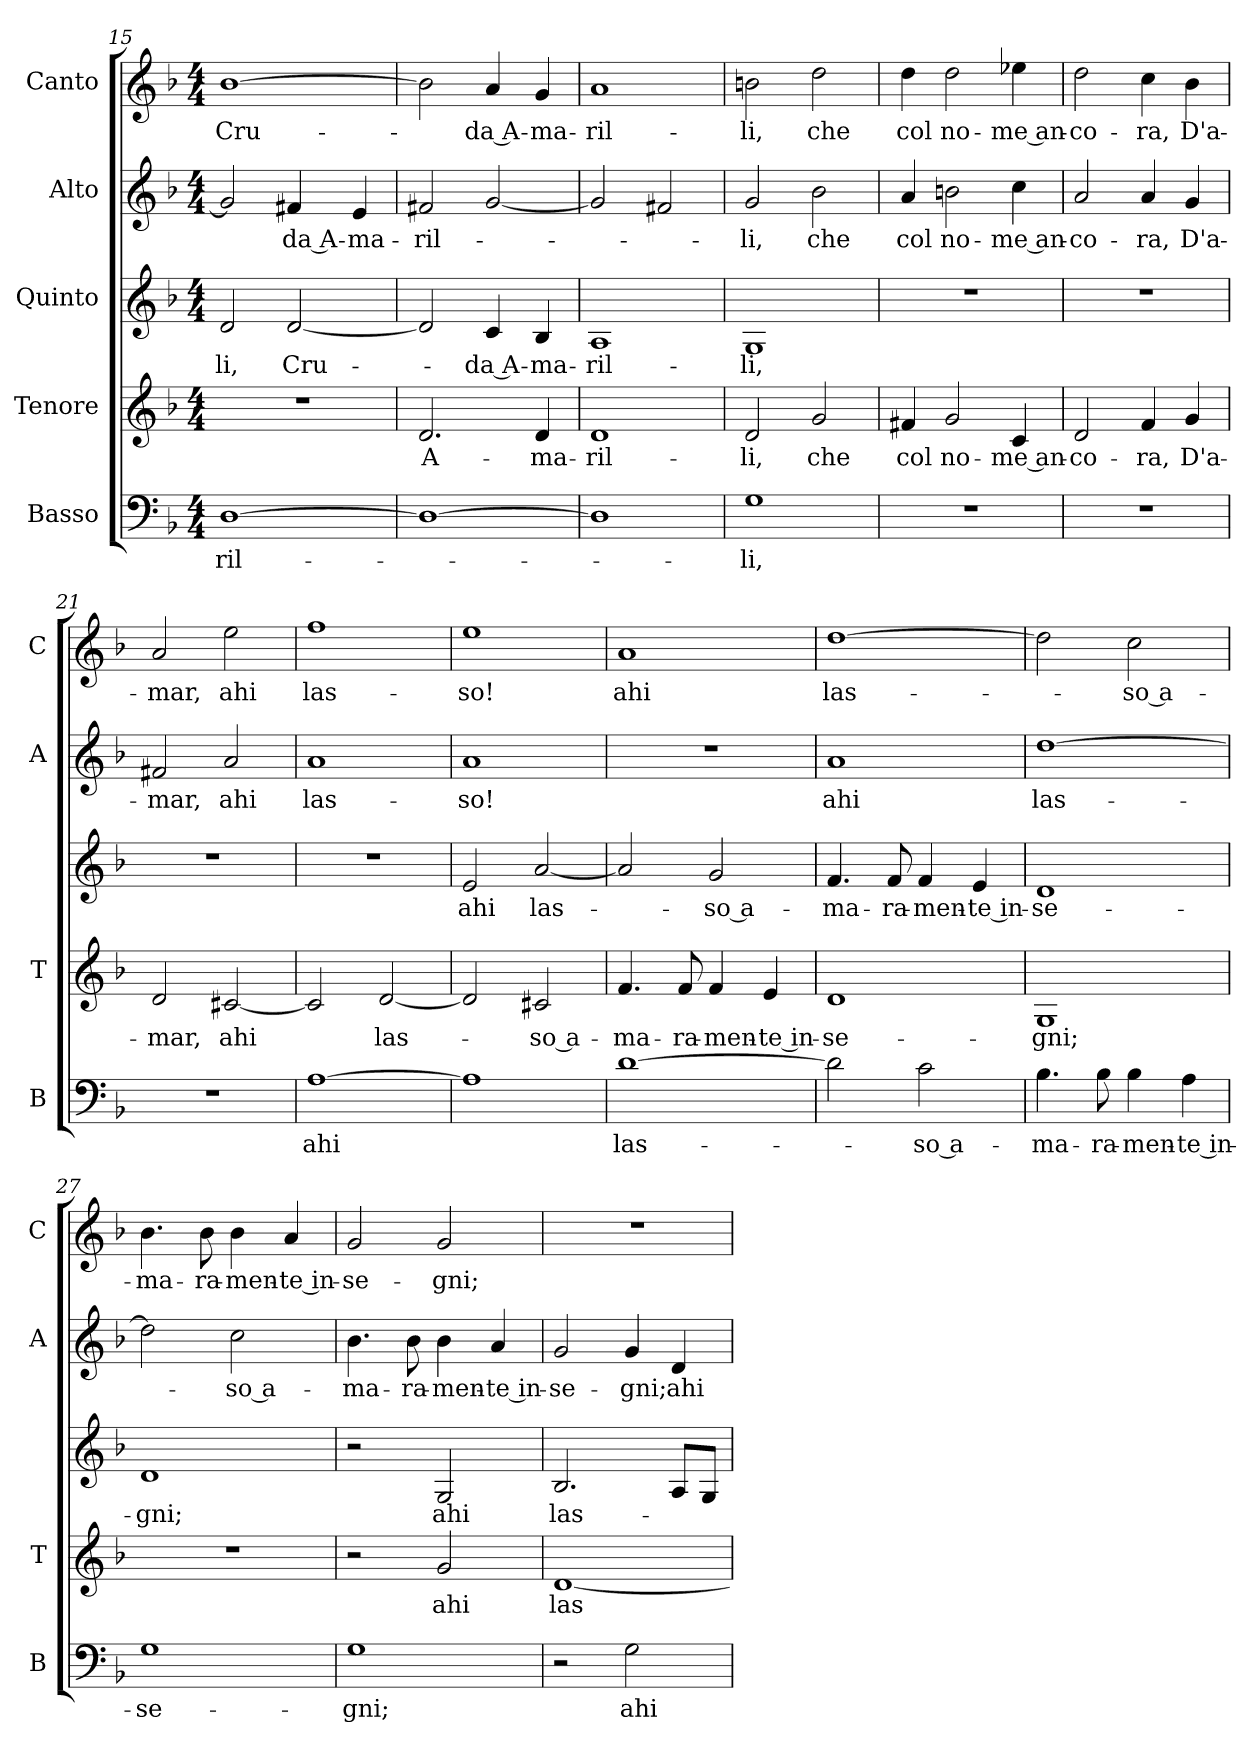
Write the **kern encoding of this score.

**kern	**text	**kern	**text	**kern	**text	**kern	**text	**kern	**text
*part5	*part5	*part4	*part4	*part3	*part3	*part2	*part2	*part1	*part1
*staff5	*staff5	*staff4	*staff4	*staff3	*staff3	*staff2	*staff2	*staff1	*staff1
*I"Basso	*	*I"Tenore	*	*I"Quinto	*	*I"Alto	*	*I"Canto	*
*I'B	*	*I'T	*	*	*	*I'A	*	*I'C	*
*clefF4	*	*clefG2	*	*clefG2	*	*clefG2	*	*clefG2	*
*k[b-]	*	*k[b-]	*	*k[b-]	*	*k[b-]	*	*k[b-]	*
*F:	*	*F:	*	*F:	*	*F:	*	*F:	*
*M4/4	*	*M4/4	*	*M4/4	*	*M4/4	*	*M4/4	*
=15	=15	=15	=15	=15	=15	=15	=15	=15	=15
!	!LO:LY:b	!	!	!	!LO:LY:b	!	!	!	!LO:LY:b
[1D	-ril-	1r	.	2d/	-li,	2g/]	.	[1b-	Cru-
!	!	!	!	!	!LO:LY:b	!	!LO:LY:b	!	!
.	.	.	.	[2d/	Cru-	4f#X/	-da A-	.	.
!	!	!	!	!	!	!	!LO:LY:b	!	!
.	.	.	.	.	.	4e/	-ma-	.	.
!!LO:PB:g=z
=16	=16	=16	=16	=16	=16	=16	=16	=16	=16
!	!	!	!LO:LY:b	!	!	!	!LO:LY:b	!	!
1D_	.	2.d/	A-	2d/]	.	2f#X/	-ril-	2b-\]	.
!	!	!	!	!	!LO:LY:b	!	!	!	!LO:LY:b
.	.	.	.	4c/	-da A-	[2g/	.	4a/	-da A-
!	!	!	!LO:LY:b	!	!LO:LY:b	!	!	!	!LO:LY:b
.	.	4d/	-ma-	4B-/	-ma-	.	.	4g/	-ma-
=17	=17	=17	=17	=17	=17	=17	=17	=17	=17
!	!	!	!LO:LY:b	!	!LO:LY:b	!	!	!	!LO:LY:b
1D]	.	1d	-ril-	1A	-ril-	2g/]	.	1a	-ril-
.	.	.	.	.	.	2f#X/	.	.	.
=18	=18	=18	=18	=18	=18	=18	=18	=18	=18
!	!LO:LY:b	!	!LO:LY:b	!	!LO:LY:b	!	!LO:LY:b	!	!LO:LY:b
1G	-li,	2d/	-li,	1G	-li,	2g/	-li,	2bn\	-li,
!	!	!	!LO:LY:b	!	!	!	!LO:LY:b	!	!LO:LY:b
.	.	2g/	che	.	.	2b-\	che	2dd\	che
=19	=19	=19	=19	=19	=19	=19	=19	=19	=19
!	!	!	!LO:LY:b	!	!	!	!LO:LY:b	!	!LO:LY:b
1r	.	4f#X/	col	1r	.	4a/	col	4dd\	col
!	!	!	!LO:LY:b	!	!	!	!LO:LY:b	!	!LO:LY:b
.	.	2g/	no-	.	.	2bn\	no-	2dd\	no-
!	!	!	!LO:LY:b	!	!	!	!LO:LY:b	!	!LO:LY:b
.	.	4c/	-me an-	.	.	4cc\	-me an-	4ee-X\	-me an-
=20	=20	=20	=20	=20	=20	=20	=20	=20	=20
!	!	!	!LO:LY:b	!	!	!	!LO:LY:b	!	!LO:LY:b
1r	.	2d/	-co-	1r	.	2a/	-co-	2dd\	-co-
!	!	!	!LO:LY:b	!	!	!	!LO:LY:b	!	!LO:LY:b
.	.	4f/	-ra,	.	.	4a/	-ra,	4cc\	-ra,
!	!	!	!LO:LY:b	!	!	!	!LO:LY:b	!	!LO:LY:b
.	.	4g/	D'a-	.	.	4g/	D'a-	4b-\	D'a-
=21	=21	=21	=21	=21	=21	=21	=21	=21	=21
!	!	!	!LO:LY:b	!	!	!	!LO:LY:b	!	!LO:LY:b
1r	.	2d/	-mar,	1r	.	2f#X/	-mar,	2a/	-mar,
!	!	!	!LO:LY:b	!	!	!	!LO:LY:b	!	!LO:LY:b
.	.	[2c#X/	ahi	.	.	2a/	ahi	2ee\	ahi
=22	=22	=22	=22	=22	=22	=22	=22	=22	=22
!	!LO:LY:b	!	!	!	!	!	!LO:LY:b	!	!LO:LY:b
[1A	ahi	2c#/]	.	1r	.	1a	las-	1ff	las-
!	!	!	!LO:LY:b	!	!	!	!	!	!
.	.	[2d/	las-	.	.	.	.	.	.
=23	=23	=23	=23	=23	=23	=23	=23	=23	=23
!	!	!	!	!	!LO:LY:b	!	!LO:LY:b	!	!LO:LY:b
1A]	.	2d/]	.	2e/	ahi	1a	-so!	1ee	-so!
!	!	!	!LO:LY:b	!	!LO:LY:b	!	!	!	!
.	.	2c#X/	-so a-	[2a/	las-	.	.	.	.
!!LO:LB:g=z
=24	=24	=24	=24	=24	=24	=24	=24	=24	=24
!	!LO:LY:b	!	!LO:LY:b	!	!	!	!	!	!LO:LY:b
[1d	las-	4.f/	-ma-	2a/]	.	1r	.	1a	ahi
!	!	!	!LO:LY:b	!	!	!	!	!	!
.	.	8f/	-ra-	.	.	.	.	.	.
!	!	!	!LO:LY:b	!	!LO:LY:b	!	!	!	!
.	.	4f/	-men-	2g/	-so a-	.	.	.	.
!	!	!	!LO:LY:b	!	!	!	!	!	!
.	.	4e/	-te in-	.	.	.	.	.	.
=25	=25	=25	=25	=25	=25	=25	=25	=25	=25
!	!	!	!LO:LY:b	!	!LO:LY:b	!	!LO:LY:b	!	!LO:LY:b
2d\]	.	1d	-se-	4.f/	-ma-	1a	ahi	[1dd	las-
!	!	!	!	!	!LO:LY:b	!	!	!	!
.	.	.	.	8f/	-ra-	.	.	.	.
!	!LO:LY:b	!	!	!	!LO:LY:b	!	!	!	!
2c\	-so a-	.	.	4f/	-men-	.	.	.	.
!	!	!	!	!	!LO:LY:b	!	!	!	!
.	.	.	.	4e/	-te in-	.	.	.	.
=26	=26	=26	=26	=26	=26	=26	=26	=26	=26
!	!LO:LY:b	!	!LO:LY:b	!	!LO:LY:b	!	!LO:LY:b	!	!
4.B-\	-ma-	1G	-gni;	1d	-se-	[1dd	las-	2dd\]	.
!	!LO:LY:b	!	!	!	!	!	!	!	!
8B-\	-ra-	.	.	.	.	.	.	.	.
!	!LO:LY:b	!	!	!	!	!	!	!	!LO:LY:b
4B-\	-men-	.	.	.	.	.	.	2cc\	-so a-
!	!LO:LY:b	!	!	!	!	!	!	!	!
4A\	-te in-	.	.	.	.	.	.	.	.
=27	=27	=27	=27	=27	=27	=27	=27	=27	=27
!	!LO:LY:b	!	!	!	!LO:LY:b	!	!	!	!LO:LY:b
1G	-se-	1r	.	1d	-gni;	2dd\]	.	4.b-\	-ma-
!	!	!	!	!	!	!	!	!	!LO:LY:b
.	.	.	.	.	.	.	.	8b-\	-ra-
!	!	!	!	!	!	!	!LO:LY:b	!	!LO:LY:b
.	.	.	.	.	.	2cc\	-so a-	4b-\	-men-
!	!	!	!	!	!	!	!	!	!LO:LY:b
.	.	.	.	.	.	.	.	4a/	-te in-
=28	=28	=28	=28	=28	=28	=28	=28	=28	=28
!	!LO:LY:b	!	!	!	!	!	!LO:LY:b	!	!LO:LY:b
1G	-gni;	2r	.	2r	.	4.b-\	-ma-	2g/	-se-
!	!	!	!	!	!	!	!LO:LY:b	!	!
.	.	.	.	.	.	8b-\	-ra-	.	.
!	!	!	!LO:LY:b	!	!LO:LY:b	!	!LO:LY:b	!	!LO:LY:b
.	.	2g/	ahi	2G/	ahi	4b-\	-men-	2g/	-gni;
!	!	!	!	!	!	!	!LO:LY:b	!	!
.	.	.	.	.	.	4a/	-te in-	.	.
=29	=29	=29	=29	=29	=29	=29	=29	=29	=29
!	!	!	!LO:LY:b	!	!LO:LY:b	!	!LO:LY:b	!	!
2r	.	[1d	las-	2.B-/	las-	2g/	-se-	1r	.
!	!LO:LY:b	!	!	!	!	!	!LO:LY:b	!	!
2G\	ahi	.	.	.	.	4g/	-gni;	.	.
!	!	!	!	!	!	!	!LO:LY:b	!	!
.	.	.	.	8A/L	.	4d/	ahi	.	.
.	.	.	.	8G/J	.	.	.	.	.
=	=	=	=	=	=	=	=	=	=
*-	*-	*-	*-	*-	*-	*-	*-	*-	*-
